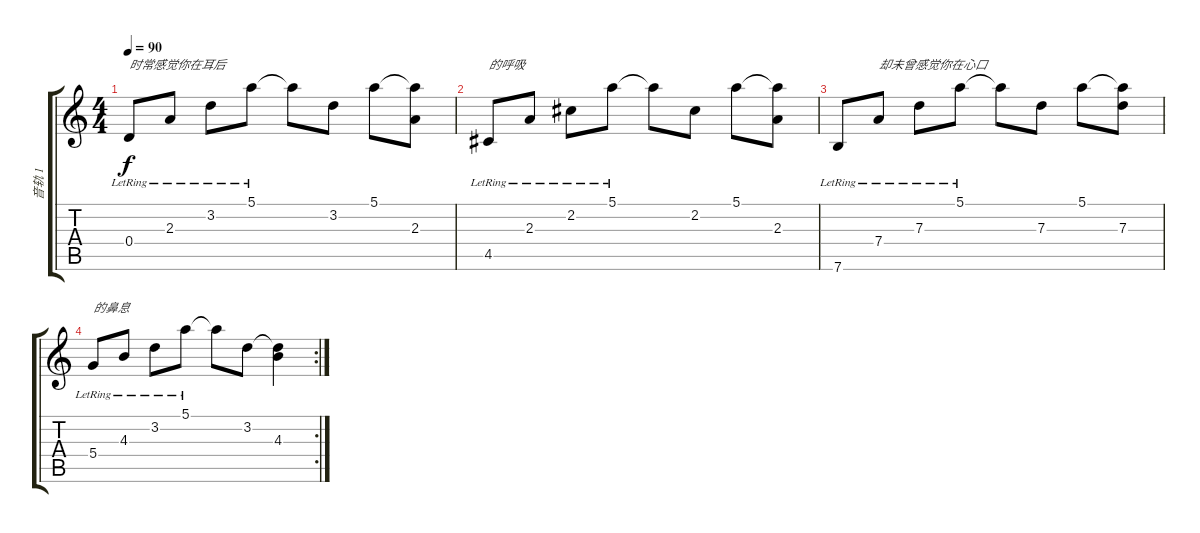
\track ("音轨 1" "音轨 1") {instrument acousticguitarsteel}
\staff {score tabs}
\tuning (E4 B3 G3 D3 A2 E2) {hide}
\ts (4 4)
\tempo 90
\clef g2
\ks c
0.4{lr}.8{txt "时常感觉你在耳后" dy f} 2.3{lr}.8 3.2{lr}.8 5.1{lr}.8 5.1{t}.8 3.2.8 5.1.8 (5.1{t} 2.3).8 |
4.5{lr}.8{txt "的呼吸"} 2.3{lr}.8 2.2{lr}.8 5.1{lr}.8 5.1{t}.8 2.2.8 5.1.8 (5.1{t} 2.3).8 |
7.6{lr}.8 7.4{lr}.8{txt "却未曾感觉你在心口"} 7.3{lr}.8 5.1{lr}.8 5.1{t}.8 7.3.8 5.1.8 (5.1{t} 7.3).8 |
\rc 2
5.4{lr}.8{txt "的鼻息"} 4.3{lr}.8 3.2{lr}.8 5.1{lr}.8 5.1{t}.8 3.2.8 (3.2{t} 4.3).4
